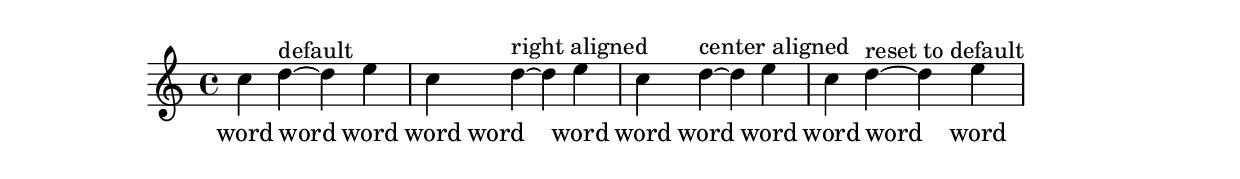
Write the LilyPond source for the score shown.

%% DO NOT EDIT this file manually; it is automatically
%% generated from LSR http://lsr.dsi.unimi.it
%% Make any changes in LSR itself, or in Documentation/snippets/new/ ,
%% and then run scripts/auxiliar/makelsr.py
%%
%% This file is in the public domain.
\version "2.16.0"

\header {
  lsrtags = "text, vocal-music"

  texidoc = "
By default, lyrics syllables that start a melisma are left aligned on
their note.  The alignment can be altered using the
@code{lyricMelismaAlignment} property.

"
  doctitle = "Aligning syllables with melisma"
} % begin verbatim

\score {
  <<
    \new Staff {
      \relative c''
      \new Voice = "vocal" {
        c d~^\markup default  d e
        c d~^\markup "right aligned" d e
        c d~^\markup "center aligned" d e
        c d~^\markup "reset to default" d e
      }
    }
    \new Lyrics \lyricsto "vocal" \lyricmode {
      word word word
      \set lyricMelismaAlignment = #RIGHT
      word word word
      \set lyricMelismaAlignment = #CENTER
      word word word
      \unset lyricMelismaAlignment
      word word word
    }
  >>
}
